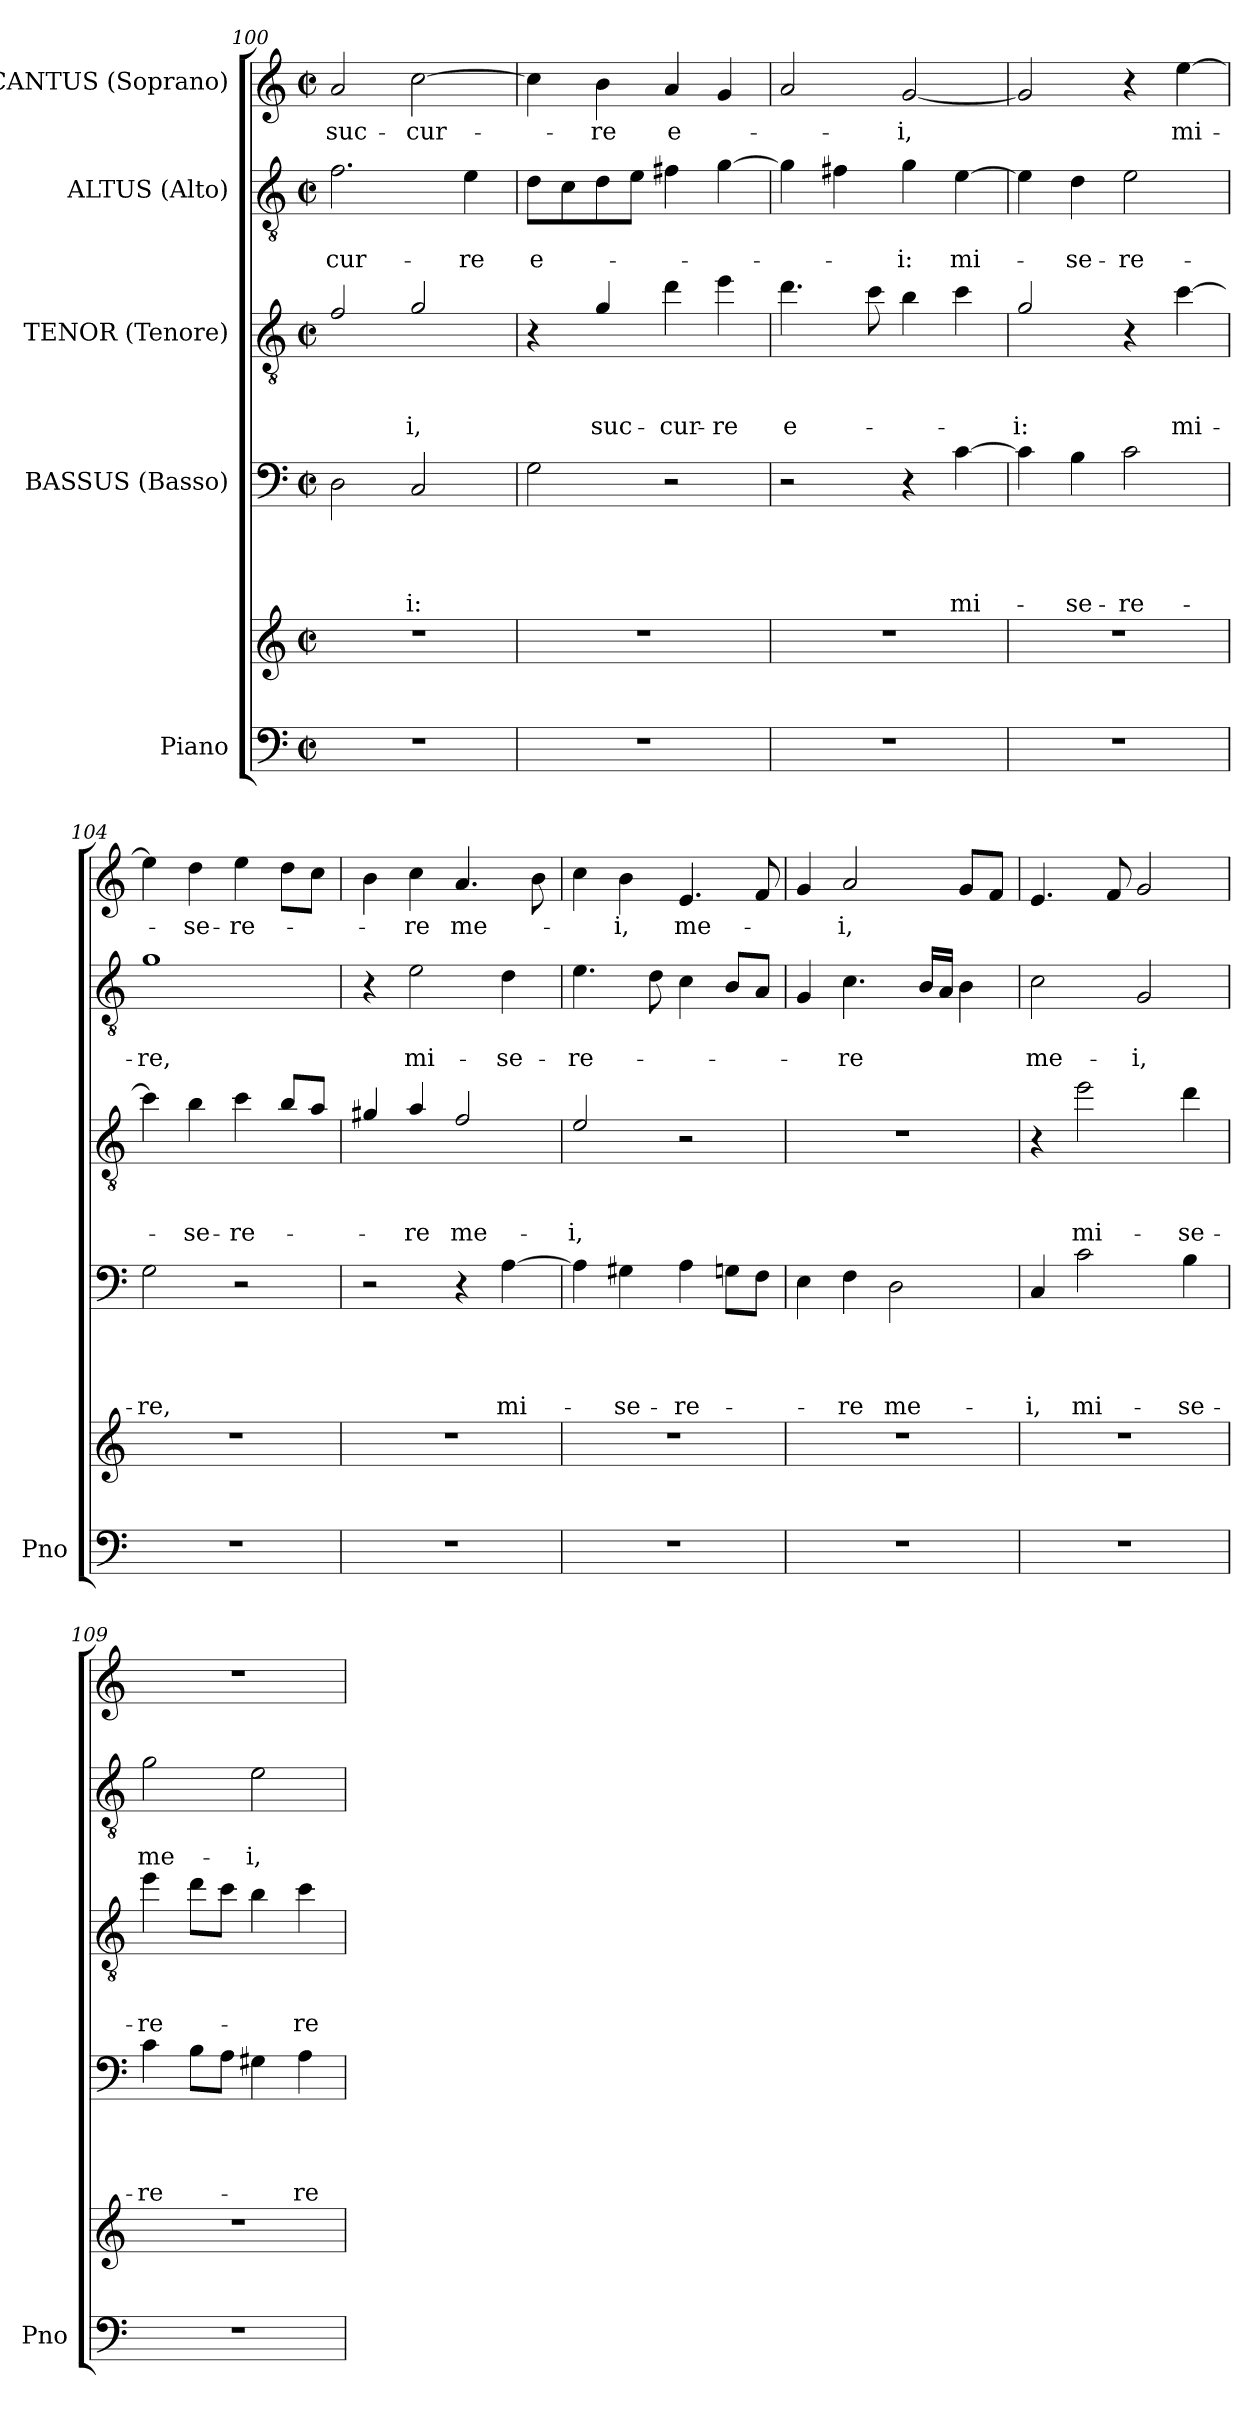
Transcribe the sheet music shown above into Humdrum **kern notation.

**kern	**kern	**kern	**text	**text	**text	**text	**kern	**text	**text	**text	**kern	**text	**text	**kern	**text
*part5	*part5	*part4	*part4	*part4	*part4	*part4	*part3	*part3	*part3	*part3	*part2	*part2	*part2	*part1	*part1
*staff6	*staff5	*staff4	*staff4	*staff4	*staff4	*staff4	*staff3	*staff3	*staff3	*staff3	*staff2	*staff2	*staff2	*staff1	*staff1
*I"Piano	*	*I"BASSUS (Basso)	*	*	*	*	*I"TENOR (Tenore)	*	*	*	*I"ALTUS (Alto)	*	*	*I"CANTUS (Soprano)	*
*I'Pno	*	*	*	*	*	*	*	*	*	*	*	*	*	*	*
!!LO:LB:g=z
*clefF4	*clefG2	*clefF4	*	*	*	*	*clefGv2	*	*	*	*clefGv2	*	*	*clefG2	*
*	*	*	*	*	*	*	*ITrd8c14	*	*	*	*	*	*	*	*
*k[]	*k[]	*k[]	*	*	*	*	*k[]	*	*	*	*k[]	*	*	*k[]	*
*C:	*C:	*C:	*	*	*	*	*C:	*	*	*	*C:	*	*	*C:	*
*M2/2	*M2/2	*M2/2	*	*	*	*	*M2/2	*	*	*	*M2/2	*	*	*M2/2	*
*met(c|)	*met(c|)	*met(c|)	*	*	*	*	*met(c|)	*	*	*	*met(c|)	*	*	*met(c|)	*
=100	=100	=100	=100	=100	=100	=100	=100	=100	=100	=100	=100	=100	=100	=100	=100
1r	1r	2D\	-­	.	.	.	2F/	-­	.	.	2.f\	.	-cur-	2a/	suc-
.	.	2C/	.	.	.	-i:	2G/	.	.	-i,	.	.	.	[2cc\	-cur-
.	.	.	.	.	.	.	.	.	.	.	4e\	.	-re	.	.
=101	=101	=101	=101	=101	=101	=101	=101	=101	=101	=101	=101	=101	=101	=101	=101
1r	1r	2G\	.	.	.	.	4r	.	.	.	8d\L	.	e-	4cc\]	.
.	.	.	.	.	.	.	.	.	.	.	8c\	.	.	.	.
.	.	.	.	.	.	.	4G/	.	.	suc-	8d\	.	.	4b\	-re
.	.	.	.	.	.	.	.	.	.	.	8e\J	.	.	.	.
.	.	2r	.	.	.	.	4d\	.	.	-cur-	4f#\	.	.	4a/	e-
.	.	.	.	.	.	.	4e\	.	.	-re	[4g\	.	.	4g/	.
=102	=102	=102	=102	=102	=102	=102	=102	=102	=102	=102	=102	=102	=102	=102	=102
1r	1r	2r	.	.	.	.	4.d\	.	.	e-	4g\]	.	.	2a/	.
.	.	.	.	.	.	.	.	.	.	.	4f#\	.	.	.	.
.	.	.	.	.	.	.	8c\	.	.	.	.	.	.	.	.
.	.	4r	.	.	.	.	4B\	.	.	.	4g\	.	-i:	[2g/	-i,
.	.	[4c\	.	.	.	mi-	4c\	.	.	.	[4e\	.	mi-	.	.
=103	=103	=103	=103	=103	=103	=103	=103	=103	=103	=103	=103	=103	=103	=103	=103
1r	1r	4c\]	.	.	.	.	2G/	.	.	-i:	4e\]	.	.	2g/]	.
.	.	4B\	.	.	.	-se-	.	.	.	.	4d\	.	-se-	.	.
.	.	2c\	.	.	.	-re-	4r	.	.	.	2e\	.	-re-	4r	.
.	.	.	.	.	.	.	[4c\	.	.	mi-	.	.	.	[4ee\	mi-
=104	=104	=104	=104	=104	=104	=104	=104	=104	=104	=104	=104	=104	=104	=104	=104
1r	1r	2G\	.	.	.	-re,	4c\]	.	.	.	1g	.	-re,	4ee\]	.
.	.	.	.	.	.	.	4B\	.	.	-se-	.	.	.	4dd\	-se-
.	.	2r	.	.	.	.	4c\	.	.	-re-	.	.	.	4ee\	-re-
.	.	.	.	.	.	.	8B/L	.	.	.	.	.	.	8dd\L	.
.	.	.	.	.	.	.	8A/J	.	.	.	.	.	.	8cc\J	.
=105	=105	=105	=105	=105	=105	=105	=105	=105	=105	=105	=105	=105	=105	=105	=105
1r	1r	2r	.	.	.	.	4G#/	.	.	.	4r	.	.	4b\	.
.	.	.	.	.	.	.	4A/	.	.	-re	2e\	.	mi-	4cc\	-re
.	.	4r	.	.	.	.	2F/	.	.	me-	.	.	.	4.a/	me-
.	.	[4A\	.	.	.	mi-	.	.	.	.	4d\	.	-se-	.	.
.	.	.	.	.	.	.	.	.	.	.	.	.	.	8b\	.
=106	=106	=106	=106	=106	=106	=106	=106	=106	=106	=106	=106	=106	=106	=106	=106
1r	1r	4A\]	.	.	.	.	2E/	.	.	-i,	4.e\	.	-re-	4cc\	.
.	.	4G#\	.	.	.	-se-	.	.	.	.	.	.	.	4b\	-i,
.	.	.	.	.	.	.	.	.	.	.	8d\	.	.	.	.
.	.	4A\	.	.	.	-re-	2r	.	.	.	4c\	.	.	4.e/	me-
.	.	8G\L	.	.	.	.	.	.	.	.	8B/L	.	.	.	.
.	.	8F\J	.	.	.	.	.	.	.	.	8A/J	.	.	8f/	.
!!LO:PB:g=z
=107	=107	=107	=107	=107	=107	=107	=107	=107	=107	=107	=107	=107	=107	=107	=107
1r	1r	4E\	­	.	.	.	1r	.	.	.	4G/	-­	.	4g/	-­
.	.	4F\	.	.	.	-re	.	.	.	.	4.c\	.	-re	2a/	i,
.	.	2D\	.	.	.	me-	.	.	.	.	.	.	.	.	.
.	.	.	.	.	.	.	.	.	.	.	16B/LL	.	.	.	.
.	.	.	.	.	.	.	.	.	.	.	16A/JJ	.	.	.	.
.	.	.	.	.	.	.	.	.	.	.	4B\	.	.	8g/L	.
.	.	.	.	.	.	.	.	.	.	.	.	.	.	8f/J	.
=108	=108	=108	=108	=108	=108	=108	=108	=108	=108	=108	=108	=108	=108	=108	=108
1r	1r	4C/	.	.	.	-i,	4r	.	.	.	2c\	.	me-	4.e/	.
.	.	2c\	.	.	.	mi-	2e\	.	.	mi-	.	.	.	.	.
.	.	.	.	.	.	.	.	.	.	.	.	.	.	8f/	.
.	.	.	.	.	.	.	.	.	.	.	2G/	.	-i,	2g/	.
.	.	4B\	.	.	.	-se-	4d\	.	.	-se-	.	.	.	.	.
=109	=109	=109	=109	=109	=109	=109	=109	=109	=109	=109	=109	=109	=109	=109	=109
1r	1r	4c\	.	.	.	-re-	4e\	.	.	-re-	2g\	.	me-	1r	.
.	.	8B\L	.	.	.	.	8d\L	.	.	.	.	.	.	.	.
.	.	8A\J	.	.	.	.	8c\J	.	.	.	.	.	.	.	.
.	.	4G#\	.	.	.	.	4B\	.	.	.	2e\	.	-i,	.	.
.	.	4A\	.	.	.	-re	4c\	.	.	-re	.	.	.	.	.
=	=	=	=	=	=	=	=	=	=	=	=	=	=	=	=
*-	*-	*-	*-	*-	*-	*-	*-	*-	*-	*-	*-	*-	*-	*-	*-
